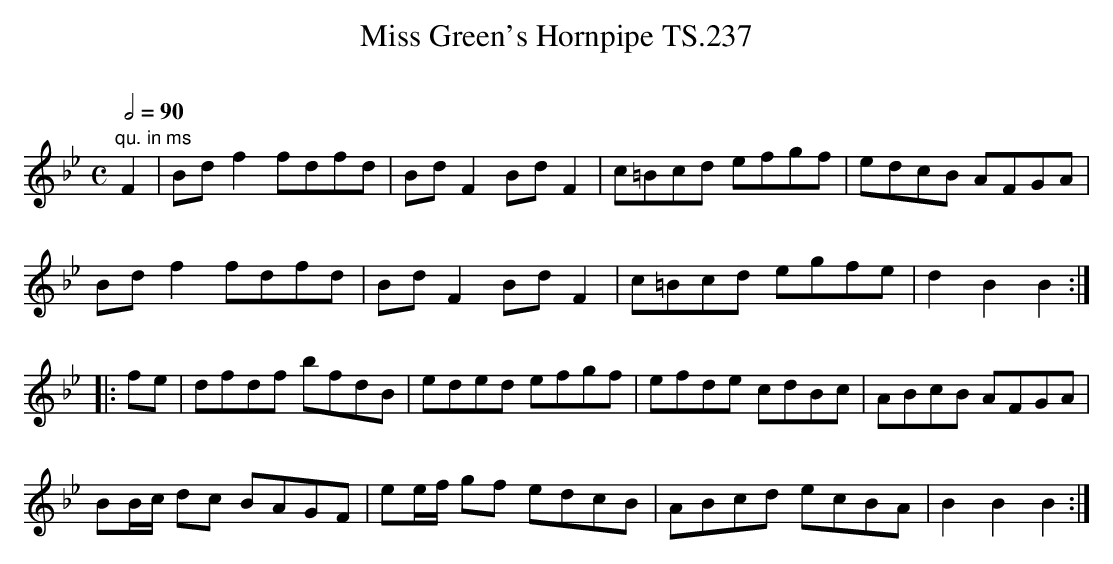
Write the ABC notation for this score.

X:1
T:Miss Green's Hornpipe TS.237
M:C
L:1/8
Q:1/2=90
O:
K:Bb
"qu. in ms"F2|Bd f2fdfd|BdF2BdF2|c=Bcd efgf|edcB AFGA|
Bdf2fdfd|BdF2BdF2|c=Bcd egfe|d2B2B2:|
|:fe|dfdf bfdB|eded efgf|efde cdBc|ABcB AFGA|
BB/c/ dc BAGF|ee/f/ gf edcB|ABcd ecBA|B2B2B2:|]
